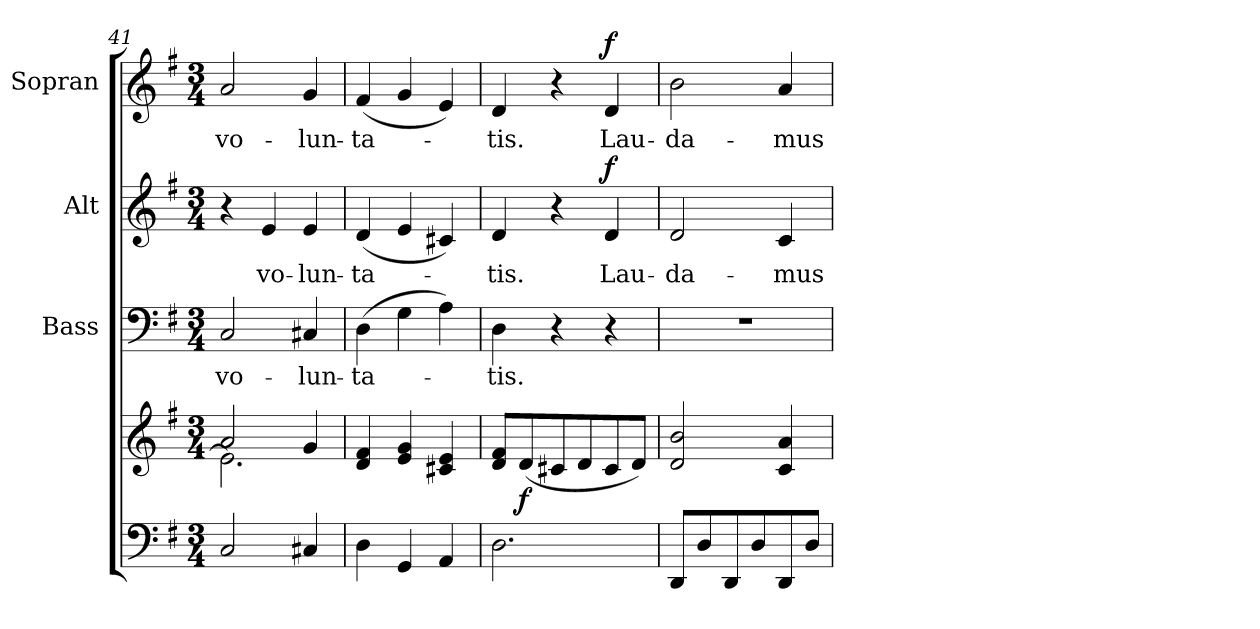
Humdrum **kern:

**kern	**kern	**dynam	**kern	**text	**kern	**text	**dynam	**kern	**text	**dynam
*part4	*part4	*part4	*part3	*part3	*part2	*part2	*part2	*part1	*part1	*part1
*staff5	*staff4	*staff4/5	*staff3	*staff3	*staff2	*staff2	*staff2	*staff1	*staff1	*staff1
*	*	*	*I"Bass	*	*I"Alt	*	*	*I"Sopran	*	*
*	*	*	*I'B.	*	*I'A.	*	*	*I'S.	*	*
*clefF4	*clefG2	*	*clefF4	*	*clefG2	*	*	*clefG2	*	*
*k[f#]	*k[f#]	*	*k[f#]	*	*k[f#]	*	*	*k[f#]	*	*
*G:	*G:	*	*G:	*	*G:	*	*	*G:	*	*
*M3/4	*M3/4	*	*M3/4	*	*M3/4	*	*	*M3/4	*	*
=41	=41	=41	=41	=41	=41	=41	=41	=41	=41	=41
*	*^	*	*	*	*	*	*	*	*	*
!	!	!	!	!	!LO:LY:b	!	!	!	!	!LO:LY:b	!
2C/	2a/	2.e\]	.	2C/	vo-	4r	.	.	2a/	vo-	.
!	!	!	!	!	!	!	!LO:LY:b	!	!	!	!
.	.	.	.	.	.	4e/	vo-	.	.	.	.
!	!	!	!	!	!LO:LY:b	!	!LO:LY:b	!	!	!LO:LY:b	!
4C#X/	4g/	.	.	4C#X/	-lun-	4e/	-lun-	.	4g/	-lun-	.
*	*v	*v	*	*	*	*	*	*	*	*	*
=42	=42	=42	=42	=42	=42	=42	=42	=42	=42	=42
!	!	!	!	!LO:LY:b	!	!LO:LY:b	!	!	!LO:LY:b	!
4D\	4d/ 4f#/	.	(>4D\	-ta-	(<4d/	-ta-	.	(<4f#/	-ta-	.
4GG/	4e/ 4g/	.	4G\	.	4e/	.	.	4g/	.	.
4AA/	4c#X/ 4e/	.	4A\)	.	4c#X/)	.	.	4e/)	.	.
=43	=43	=43	=43	=43	=43	=43	=43	=43	=43	=43
!	!	!	!	!LO:LY:b	!	!LO:LY:b	!	!	!LO:LY:b	!
2.D\	8d/ 8f#/L	.	4D\	-tis.	4d/	-tis.	.	4d/	-tis.	.
!	!	!LO:DY:b	!	!	!	!	!	!	!	!
.	(<8d/	f	.	.	.	.	.	.	.	.
.	8c#X/	.	4r	.	4r	.	.	4r	.	.
.	8d/	.	.	.	.	.	.	.	.	.
!	!	!	!	!	!	!LO:LY:b	!LO:DY:a	!	!LO:LY:b	!LO:DY:a
.	8c#/	.	4r	.	4d/	Lau-	f	4d/	Lau-	f
.	8d/J)	.	.	.	.	.	.	.	.	.
!!LO:LB:g=z
=44	=44	=44	=44	=44	=44	=44	=44	=44	=44	=44
!	!	!	!	!	!	!LO:LY:b	!	!	!LO:LY:b	!
8DD/L	2d/ 2b/	.	2.r	.	2d/	-da-	.	2b\	-da-	.
8D/	.	.	.	.	.	.	.	.	.	.
8DD/	.	.	.	.	.	.	.	.	.	.
8D/	.	.	.	.	.	.	.	.	.	.
!	!	!	!	!	!	!LO:LY:b	!	!	!LO:LY:b	!
8DD/	4c/ 4a/	.	.	.	4c/	-mus	.	4a/	-mus	.
8D/J	.	.	.	.	.	.	.	.	.	.
=	=	=	=	=	=	=	=	=	=	=
*-	*-	*-	*-	*-	*-	*-	*-	*-	*-	*-
